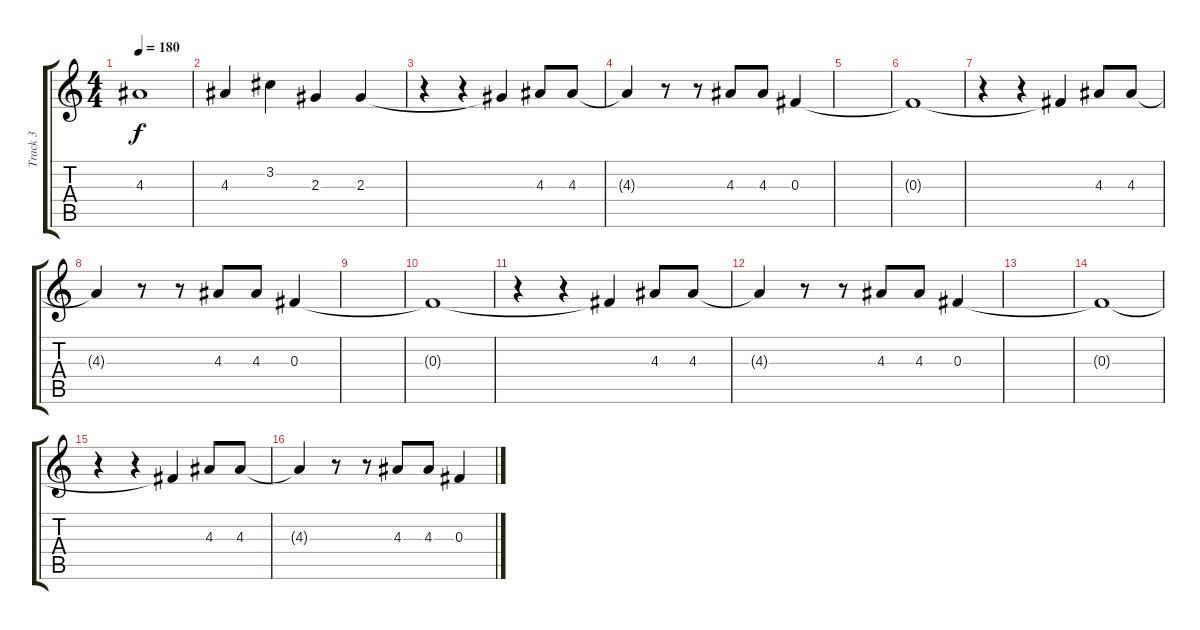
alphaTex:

\track ("Track 3" "Track 3") {instrument acousticguitarsteel}
\staff {score tabs}
\tuning (Eb4 Bb3 Gb3 Db3 Ab2 Eb2) {hide}
\ts (4 4)
\tempo 180
\clef g2
\ks c
4.3{t}.1{dy f} |
4.3.4 3.2.4 2.3.4 2.3.4 |
r.4 r.4 2.3{t}.4 4.3.8 4.3.8 |
4.3{t}.4 r.8 r.8 4.3.8 4.3.8 0.3.4 |
|
0.3{t}.1 |
r.4 r.4 0.3{t}.4 4.3.8 4.3.8 |
4.3{t}.4 r.8 r.8 4.3.8 4.3.8 0.3.4 |
|
0.3{t}.1 |
r.4 r.4 0.3{t}.4 4.3.8 4.3.8 |
4.3{t}.4 r.8 r.8 4.3.8 4.3.8 0.3.4 |
|
0.3{t}.1 |
r.4 r.4 0.3{t}.4 4.3.8 4.3.8 |
4.3{t}.4 r.8 r.8 4.3.8 4.3.8 0.3.4
